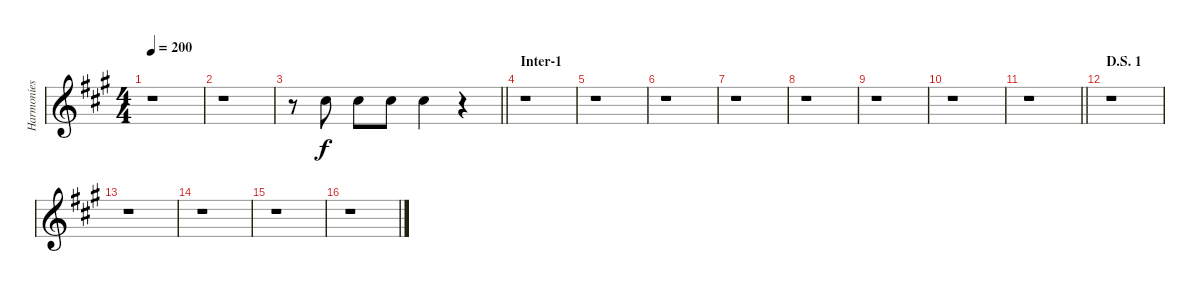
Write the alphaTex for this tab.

\track ("Harmonies" "Harmonies") {instrument altosax}
\staff {score}
\tuning (E4 B3 G3 D3 A2 E2 B1) {hide}
\ts (4 4)
\tempo 200
\clef g2
\ks a
r.1{dy f} |
r.1 |
\barLineRight lightlight
r.8 9.1.8 9.1.8 9.1.8 9.1.4 r.4 |
\section ("" "Inter-1")
r.1 |
r.1 |
r.1 |
r.1 |
r.1 |
r.1 |
r.1 |
\barLineRight lightlight
r.1 |
\section ("" "D.S. 1")
r.1 |
r.1 |
r.1 |
r.1 |
r.1
